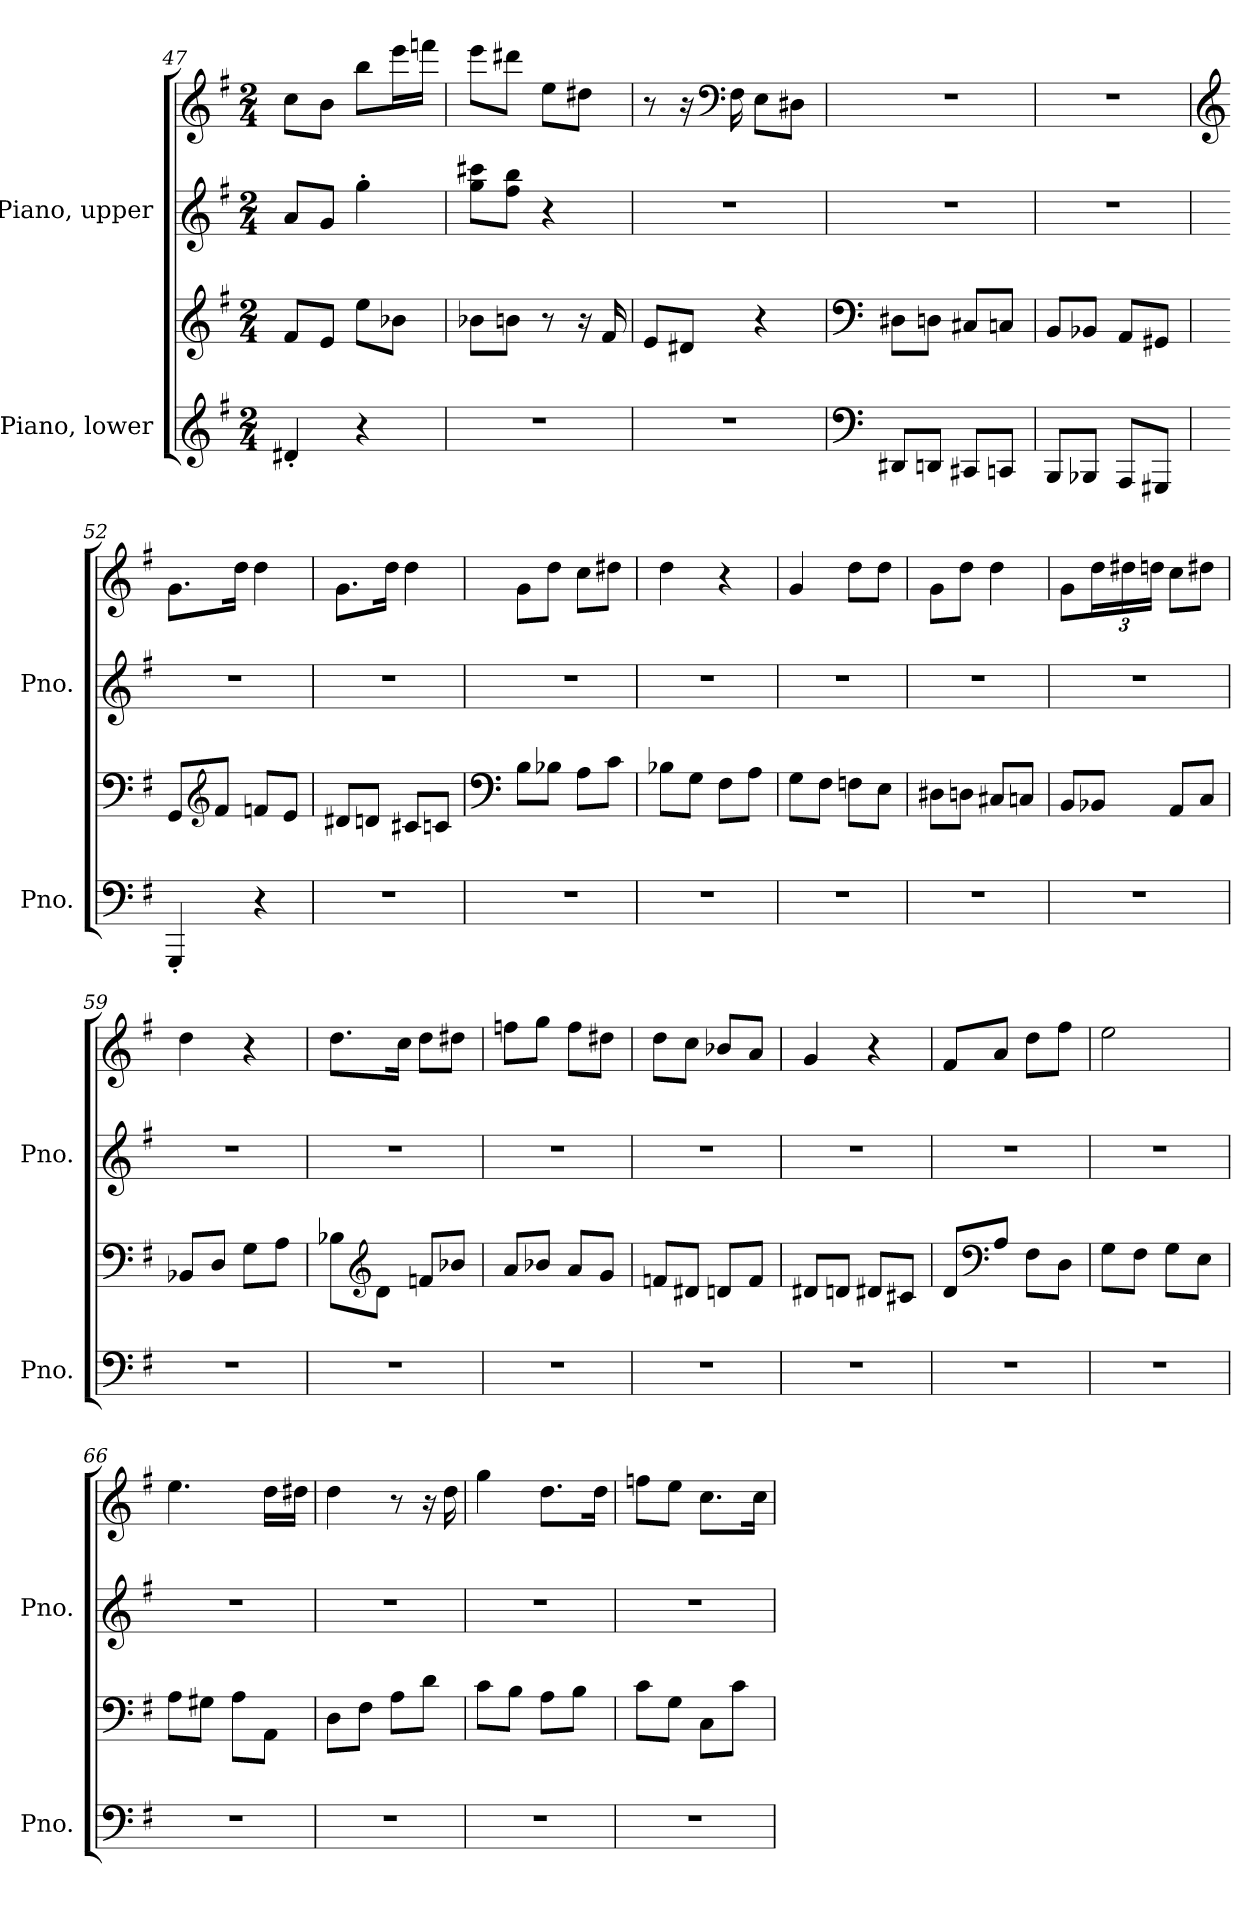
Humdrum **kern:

**kern	**kern	**kern	**kern
*part2	*part2	*part1	*part1
*staff4	*staff3	*staff2	*staff1
*I"Piano, lower	*	*I"Piano, upper	*
*I'Pno.	*	*I'Pno.	*
*clefG2	*clefG2	*clefG2	*clefG2
*k[f#]	*k[f#]	*k[f#]	*k[f#]
*M2/4	*M2/4	*M2/4	*M2/4
=47	=47	=47	=47
4d#X'/	8f#/L	8a/L	8cc\L
.	8e/J	8g/J	8b\J
4r	8ee\L	4gg'\	8bb\L
.	8b-X\J	.	16eee\L
.	.	.	16fffn\JJ
=48	=48	=48	=48
2r	8b-X\L	8gg\ 8ccc#X\L	8eee\L
.	8bn\J	8ff#\ 8bb\J	8ddd#X\J
.	8r	4r	8ee\L
.	16r	.	8dd#X\J
.	16f#/	.	.
=49	=49	=49	=49
2r	8e/L	2r	8r
.	8d#X/J	.	16r
*	*	*	*clefF4
.	.	.	16F#\
.	4r	.	8E\L
.	.	.	8D#X\J
!!LO:LB:g=z
=50	=50	=50	=50
*clefF4	*clefF4	*	*
8DD#X/L	8D#X\L	2r	2r
8DDn/J	8Dn\J	.	.
8CC#X/L	8C#X/L	.	.
8CCn/J	8Cn/J	.	.
=51	=51	=51	=51
8BBB/L	8BB/L	2r	2r
8BBB-X/J	8BB-X/J	.	.
8AAA/L	8AA/L	.	.
8GGG#X/J	8GG#X/J	.	.
=52	=52	=52	=52
*	*	*	*clefG2
4GGG'/	8GG/L	2r	8.g\L
*	*clefG2	*	*
.	8f#/J	.	.
.	.	.	16dd\Jk
4r	8fn/L	.	4dd\
.	8e/J	.	.
=53	=53	=53	=53
2r	8d#X/L	2r	8.g\L
.	8dn/J	.	.
.	.	.	16dd\Jk
.	8c#X/L	.	4dd\
.	8cn/J	.	.
=54	=54	=54	=54
*	*clefF4	*	*
2r	8B\L	2r	8g\L
.	8B-X\J	.	8dd\J
.	8A\L	.	8cc\L
.	8c\J	.	8dd#X\J
!!LO:PB:g=z
=55	=55	=55	=55
2r	8B-X\L	2r	4dd\
.	8G\J	.	.
.	8F#\L	.	4r
.	8A\J	.	.
=56	=56	=56	=56
2r	8G\L	2r	4g/
.	8F#\J	.	.
.	8Fn\L	.	8dd\L
.	8E\J	.	8dd\J
=57	=57	=57	=57
2r	8D#X\L	2r	8g\L
.	8Dn\J	.	8dd\J
.	8C#X/L	.	4dd\
.	8Cn/J	.	.
=58	=58	=58	=58
2r	8BB/L	2r	8g\L
*	*	*	*Xbrackettup
.	8BB-X/J	.	24dd\L
.	.	.	24dd#X\
.	.	.	24ddn\JJ
.	8AA/L	.	8cc\L
.	8C/J	.	8dd#X\J
=59	=59	=59	=59
2r	8BB-X/L	2r	4dd\
.	8D/J	.	.
.	8G\L	.	4r
.	8A\J	.	.
=60	=60	=60	=60
2r	8B-X\L	2r	8.dd\L
*	*clefG2	*	*
.	8d\J	.	.
.	.	.	16cc\Jk
.	8fn/L	.	8dd\L
.	8b-X/J	.	8dd#X\J
!!LO:LB:g=z
=61	=61	=61	=61
2r	8a/L	2r	8ffn\L
.	8b-X/J	.	8gg\J
.	8a/L	.	8ff\L
.	8g/J	.	8dd#X\J
=62	=62	=62	=62
2r	8fn/L	2r	8dd\L
.	8d#X/J	.	8cc\J
.	8dn/L	.	8b-X/L
.	8f/J	.	8a/J
=63	=63	=63	=63
2r	8d#X/L	2r	4g/
.	8dn/J	.	.
.	8d#X/L	.	4r
.	8c#X/J	.	.
=64	=64	=64	=64
2r	8d/L	2r	8f#/L
*	*clefF4	*	*
.	8A/J	.	8a/J
.	8F#\L	.	8dd\L
.	8D\J	.	8ff#\J
=65	=65	=65	=65
2r	8G\L	2r	2ee\
.	8F#\J	.	.
.	8G\L	.	.
.	8E\J	.	.
=66	=66	=66	=66
2r	8A\L	2r	4.ee\
.	8G#X\J	.	.
.	8A\L	.	.
.	8AA\J	.	16dd\LL
.	.	.	16dd#X\JJ
!!LO:LB:g=z
=67	=67	=67	=67
2r	8D\L	2r	4dd\
.	8F#\J	.	.
.	8A\L	.	8r
.	8d\J	.	16r
.	.	.	16dd\
=68	=68	=68	=68
2r	8c\L	2r	4gg\
.	8B\J	.	.
.	8A\L	.	8.dd\L
.	8B\J	.	.
.	.	.	16dd\Jk
=69	=69	=69	=69
2r	8c\L	2r	8ffn\L
.	8G\J	.	8ee\J
.	8C\L	.	8.cc\L
.	8c\J	.	.
.	.	.	16cc\Jk
=	=	=	=
*-	*-	*-	*-
